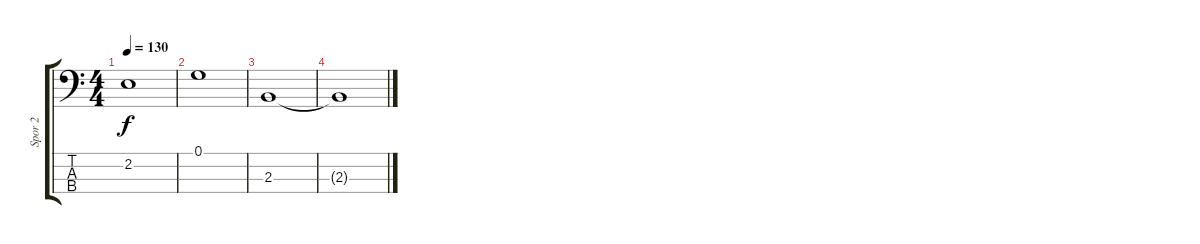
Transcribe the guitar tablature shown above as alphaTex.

\track ("Spor 2" "Spor 2") {instrument electricbassfinger}
\staff {score tabs}
\tuning (G2 D2 A1 E1) {hide}
\ts (4 4)
\tempo 130
\clef f4
\ks c
2.2.1{dy f} |
0.1.1 |
2.3.1 |
2.3{t}.1
